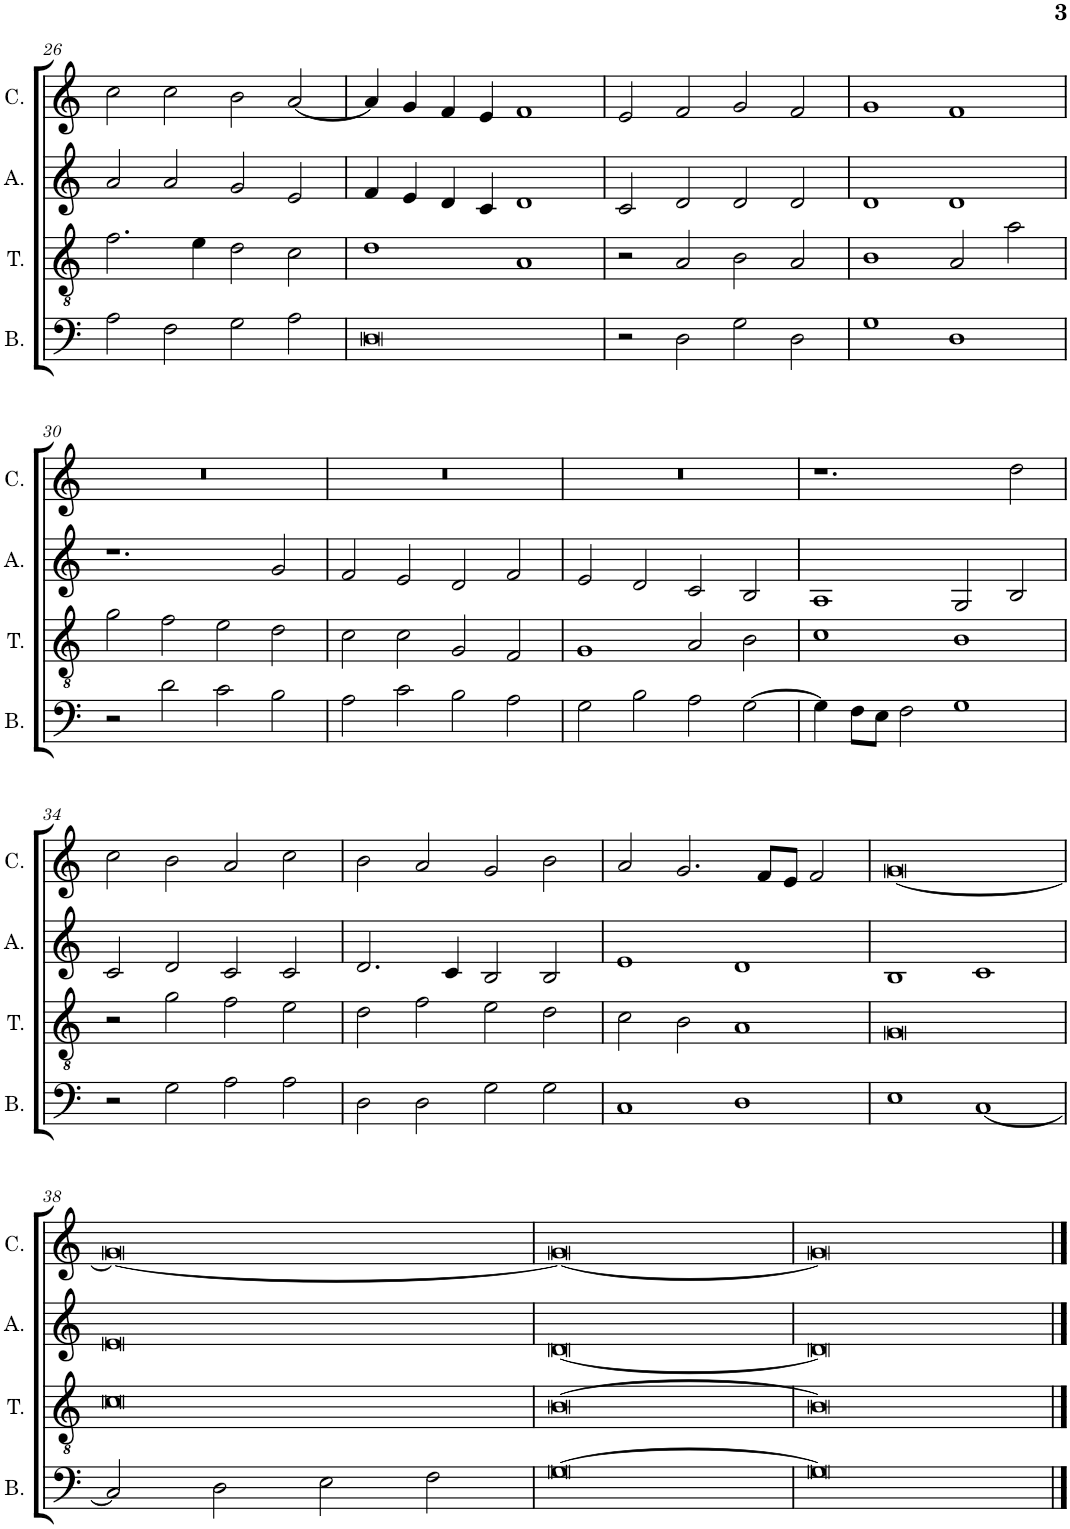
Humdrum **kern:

**kern	**kern	**kern	**kern
*part4	*part3	*part2	*part1
*staff4	*staff3	*staff2	*staff1
*I"Bassus	*I"Tenor	*I"Altus	*I"Cantus
*I'B.	*I'T.	*I'A.	*I'C.
!!LO:PB:g=z
*clefF4	*clefGv2	*clefG2	*clefG2
*k[]	*k[]	*k[]	*k[]
*M2/1	*M2/1	*M2/1	*M2/1
=26	=26	=26	=26
2A\	2.f\	2a/	2cc\
2F\	.	2a/	2cc\
.	4e\	.	.
2G\	2d\	2g/	2b\
2A\	2c\	2e/	[2a/
=27	=27	=27	=27
0D	1d	4f/	4a/]
.	.	4e/	4g/
.	.	4d/	4f/
.	.	4c/	4e/
.	1A	1d	1f
=28	=28	=28	=28
2r	2r	2c/	2e/
2D\	2A/	2d/	2f/
2G\	2B\	2d/	2g/
2D\	2A/	2d/	2f/
=29	=29	=29	=29
1G	1B	1d	1g
1D	2A/	1d	1f
.	2a\	.	.
!!LO:LB:g=z
=30	=30	=30	=30
2r	2g\	1.r	0r
2d\	2f\	.	.
2c\	2e\	.	.
2B\	2d\	2g/	.
=31	=31	=31	=31
2A\	2c\	2f/	0r
2c\	2c\	2e/	.
2B\	2G/	2d/	.
2A\	2F/	2f/	.
=32	=32	=32	=32
2G\	1G	2e/	0r
2B\	.	2d/	.
2A\	2A/	2c/	.
[2G\	2B\	2B/	.
=33	=33	=33	=33
4G\]	1c	1A	1.r
8F\L	.	.	.
8E\J	.	.	.
2F\	.	.	.
1G	1B	2G/	.
.	.	2B/	2dd\
!!LO:LB:g=z
=34	=34	=34	=34
2r	2r	2c/	2cc\
2G\	2g\	2d/	2b\
2A\	2f\	2c/	2a/
2A\	2e\	2c/	2cc\
=35	=35	=35	=35
2D\	2d\	2.d/	2b\
2D\	2f\	.	2a/
.	.	4c/	.
2G\	2e\	2B/	2g/
2G\	2d\	2B/	2b\
=36	=36	=36	=36
1C	2c\	1e	2a/
.	2B\	.	2.g/
1D	1A	1d	.
.	.	.	8f/L
.	.	.	8e/J
.	.	.	2f/
=37	=37	=37	=37
1E	0G	1B	[0g
[1C	.	1c	.
!!LO:LB:g=z
=38	=38	=38	=38
2C/]	0c	0e	0g_
2D\	.	.	.
2E\	.	.	.
2F\	.	.	.
=39	=39	=39	=39
[0G	[0B	[0d	0g_
=40	=40	=40	=40
0G]	0B]	0d]	0g]
==	==	==	==
*-	*-	*-	*-
